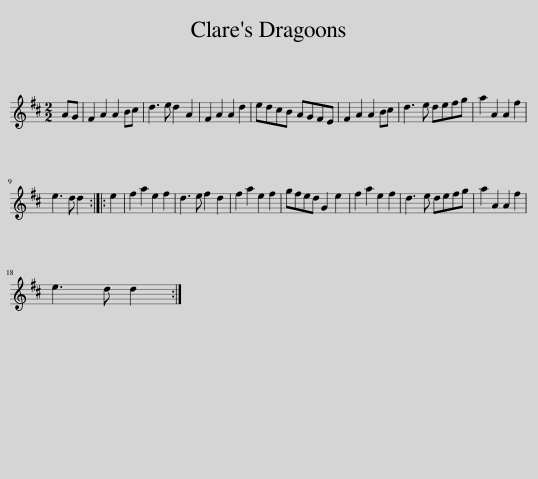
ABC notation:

X:1
L:1/8
M:2/2
I:linebreak $
K:D
V:1 treble
V:1
 AG | F2 A2 A2 Bc | d3 e d2 A2 | F2 A2 A2 d2 | edcB AGFE | %5
 F2 A2 A2 Bc | d3 e defg | a2 A2 A2 f2 |$ e3 d d2 :: e2 | %10
 f2 a2 e2 f2 | d3 e f2 d2 | f2 a2 e2 f2 | gfed G2 e2 | f2 a2 e2 f2 | %15
 d3 e defg | a2 A2 A2 f2 |$ e3 d d2 :| %18
